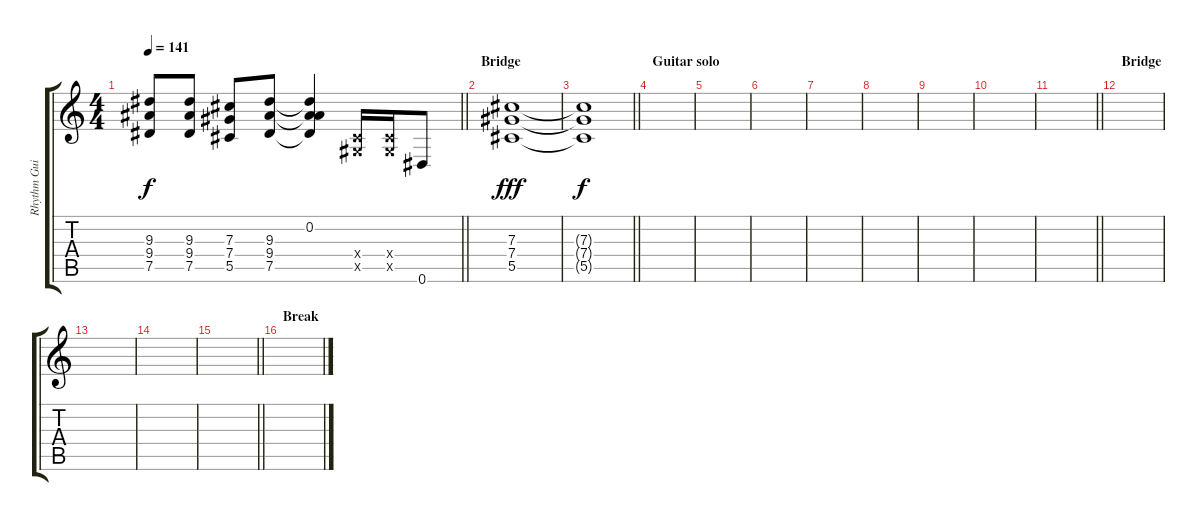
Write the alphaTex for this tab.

\track ("Rhythm Guitar" "Rhythm Gui") {instrument overdrivenguitar}
\staff {score tabs}
\tuning (Eb4 Bb3 Gb3 Db3 Ab2 Eb2) {hide}
\ts (4 4)
\tempo 141
\clef g2
\barLineRight lightlight
\ks c
(9.3 9.4 7.5).8{dy f volume 11} (9.3 9.4 7.5).8 (7.3 7.4 5.5).8 (9.3 9.4 7.5).8 (0.2 9.3{t} 9.4{t} 7.5{t}).4 (0.4{x} 0.5{x}).16 (0.4{x} 0.5{x}).16 0.6.8 |
\section ("" "Bridge")
(7.3 7.4 5.5).1{dy fff} |
\barLineRight lightlight
(7.3{t} 7.4{t} 5.5{t}).1{dy f volume 9} |
\section ("" "Guitar solo")
|
|
|
|
|
|
|
\barLineRight lightlight
|
\section ("" "Bridge")
|
|
|
\barLineRight lightlight
|
\section ("" "Break")
